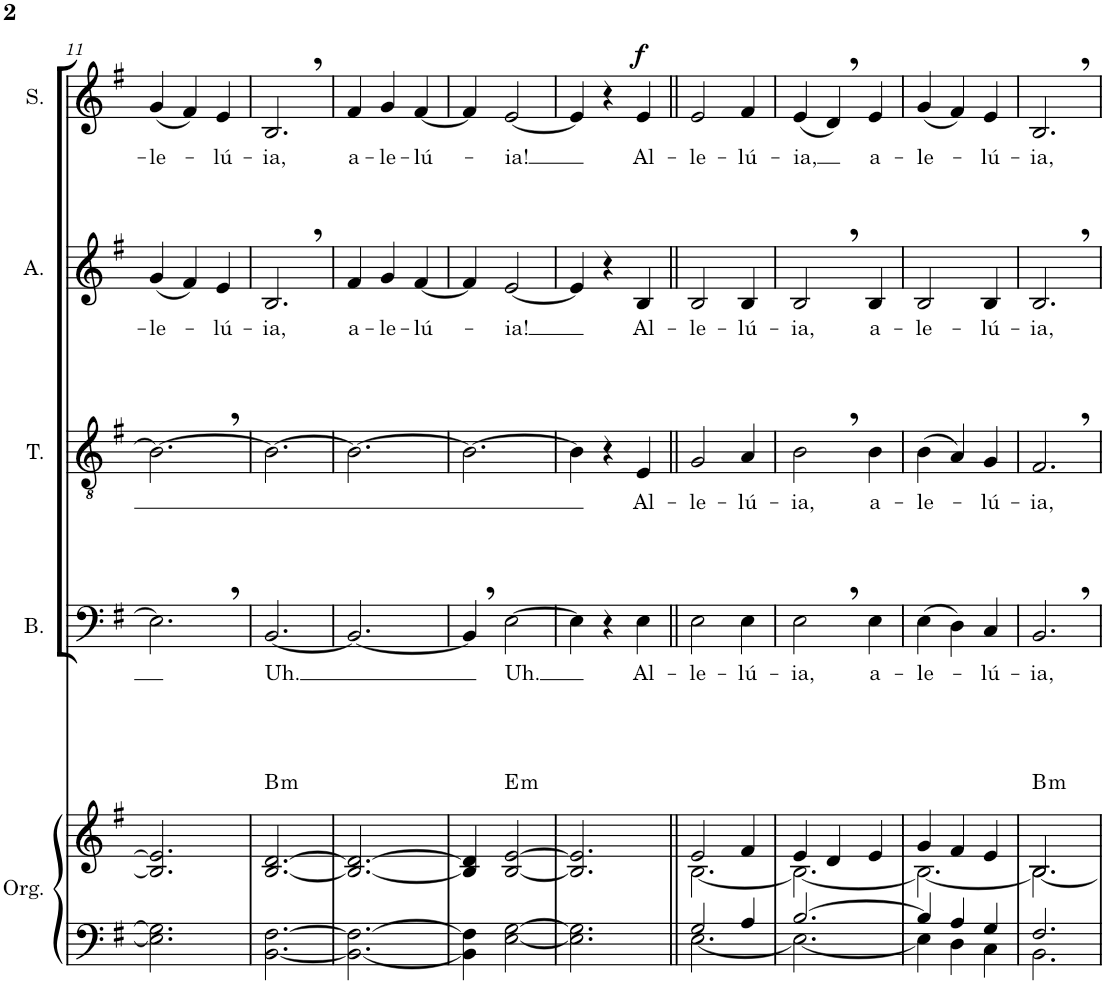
**kern	**kern	**harte	**kern	**text	**kern	**text	**kern	**text	**kern	**text	**dynam
*part5	*part5	*part5	*part4	*part4	*part3	*part3	*part2	*part2	*part1	*part1	*part1
*staff6	*staff5	*	*staff4	*staff4	*staff3	*staff3	*staff2	*staff2	*staff1	*staff1	*staff1
*I"Órgano	*	*	*I"Bajo	*	*I"Tenor	*	*I"Alto	*	*I"Soprano	*	*
*	*	*	*I'B.	*	*I'T.	*	*I'A.	*	*I'S.	*	*
!!LO:PB:g=z
*clefF4	*clefG2	*	*clefF4	*	*clefGv2	*	*clefG2	*	*clefG2	*	*
*k[f#]	*k[f#]	*	*k[f#]	*	*k[f#]	*	*k[f#]	*	*k[f#]	*	*
*M3/4	*M3/4	*	*M3/4	*	*M3/4	*	*M3/4	*	*M3/4	*	*
=11	=11	=11	=11	=11	=11	=11	=11	=11	=11	=11	=11
!	!	!	!	!	!	!	!	!LO:LY:b	!	!LO:LY:b	!
2.E\] 2.G\]	2.B/] 2.e/]	.	2.E,\]	.	2.B,\_	.	(4g/	-le-	(4g/	-le-	.
.	.	.	.	.	.	.	4f#/)	.	4f#/)	.	.
!	!	!	!	!	!	!	!	!LO:LY:b	!	!LO:LY:b	!
.	.	.	.	.	.	.	4e/	-lú-	4e/	-lú-	.
=12	=12	=12	=12	=12	=12	=12	=12	=12	=12	=12	=12
!	!	!LO:H:kt=m	!	!LO:LY:b	!	!	!	!LO:LY:b	!	!LO:LY:b	!
[2.BB\ [2.F#\	[2.B/ [2.d/	B:min	[2.BB/	Uh.	2.B\_	.	2.B,/	-ia,	2.B,/	-ia,	.
=13	=13	=13	=13	=13	=13	=13	=13	=13	=13	=13	=13
!	!	!	!	!	!	!	!	!LO:LY:b	!	!LO:LY:b	!
2.BB\_ 2.F#\_	2.B/_ 2.d/_	.	2.BB/_	.	2.B\_	.	4f#/	a-	4f#/	a-	.
!	!	!	!	!	!	!	!	!LO:LY:b	!	!LO:LY:b	!
.	.	.	.	.	.	.	4g/	-le-	4g/	-le-	.
!	!	!	!	!	!	!	!	!LO:LY:b	!	!LO:LY:b	!
.	.	.	.	.	.	.	[4f#/	-lú-	[4f#/	-lú-	.
=14	=14	=14	=14	=14	=14	=14	=14	=14	=14	=14	=14
4BB\] 4F#\]	4B/] 4d/]	.	4BB,/]	.	2.B\_	.	4f#/]	.	4f#/]	.	.
!	!	!LO:H:kt=m	!	!LO:LY:b	!	!	!	!LO:LY:b	!	!LO:LY:b	!
[2E\ [2G\	[2B/ [2e/	E:min	[2E\	Uh.	.	.	[2e/	-ia!	[2e/	-ia!	.
=15	=15	=15	=15	=15	=15	=15	=15	=15	=15	=15	=15
2.E\] 2.G\]	2.B/] 2.e/]	.	4E\]	.	4B\]	.	4e/]	.	4e/]	.	.
.	.	.	4r	.	4r	.	4r	.	4r	.	.
!	!	!	!	!LO:LY:b	!	!LO:LY:b	!	!LO:LY:b	!	!LO:LY:b	!LO:DY:a
.	.	.	4E\	Al-	4E/	Al-	4B/	Al-	4e/	Al-	f
=16||	=16||	=16||	=16||	=16||	=16||	=16||	=16||	=16||	=16||	=16||	=16||
*^	*^	*	*	*	*	*	*	*	*	*	*
!	!	!	!	!	!	!LO:LY:b	!	!LO:LY:b	!	!LO:LY:b	!	!LO:LY:b	!
2G/	[2.E\	2e/	[2.B\	.	2E\	-le-	2G/	-le-	2B/	-le-	2e/	-le-	.
!	!	!	!	!	!	!LO:LY:b	!	!LO:LY:b	!	!LO:LY:b	!	!LO:LY:b	!
4A/	.	4f#/	.	.	4E\	-lú-	4A/	-lú-	4B/	-lú-	4f#/	-lú-	.
=17	=17	=17	=17	=17	=17	=17	=17	=17	=17	=17	=17	=17	=17
!	!	!	!	!	!	!LO:LY:b	!	!LO:LY:b	!	!LO:LY:b	!	!LO:LY:b	!
[2.B/	2.E\_	4e/	2.B\_	.	2E,\	-ia,	2B,\	-ia,	2B,/	-ia,	(4e/	-ia,	.
.	.	4d/	.	.	.	.	.	.	.	.	4d,/)	.	.
!	!	!	!	!	!	!LO:LY:b	!	!LO:LY:b	!	!LO:LY:b	!	!LO:LY:b	!
.	.	4e/	.	.	4E\	a-	4B\	a-	4B/	a-	4e/	a-	.
=18	=18	=18	=18	=18	=18	=18	=18	=18	=18	=18	=18	=18	=18
!	!	!	!	!	!	!LO:LY:b	!	!LO:LY:b	!	!LO:LY:b	!	!LO:LY:b	!
4B/]	4E\]	4g/	2.B\_	.	(4E\	-le-	(4B\	-le-	2B/	-le-	(4g/	-le-	.
4A/	4D\	4f#/	.	.	4D\)	.	4A/)	.	.	.	4f#/)	.	.
!	!	!	!	!	!	!LO:LY:b	!	!LO:LY:b	!	!LO:LY:b	!	!LO:LY:b	!
4G/	4C\	4e/	.	.	4C/	-lú-	4G/	-lú-	4B/	-lú-	4e/	-lú-	.
=19	=19	=19	=19	=19	=19	=19	=19	=19	=19	=19	=19	=19	=19
!	!	!	!	!LO:H:kt=m	!	!LO:LY:b	!	!LO:LY:b	!	!LO:LY:b	!	!LO:LY:b	!
2.F#/	2.BB\	2.B/	2.B\_	B:min	2.BB,/	-ia,	2.F#,/	-ia,	2.B,/	-ia,	2.B,/	-ia,	.
*v	*v	*	*	*	*	*	*	*	*	*	*	*	*
*	*v	*v	*	*	*	*	*	*	*	*	*	*
=	=	=	=	=	=	=	=	=	=	=	=
*-	*-	*-	*-	*-	*-	*-	*-	*-	*-	*-	*-
